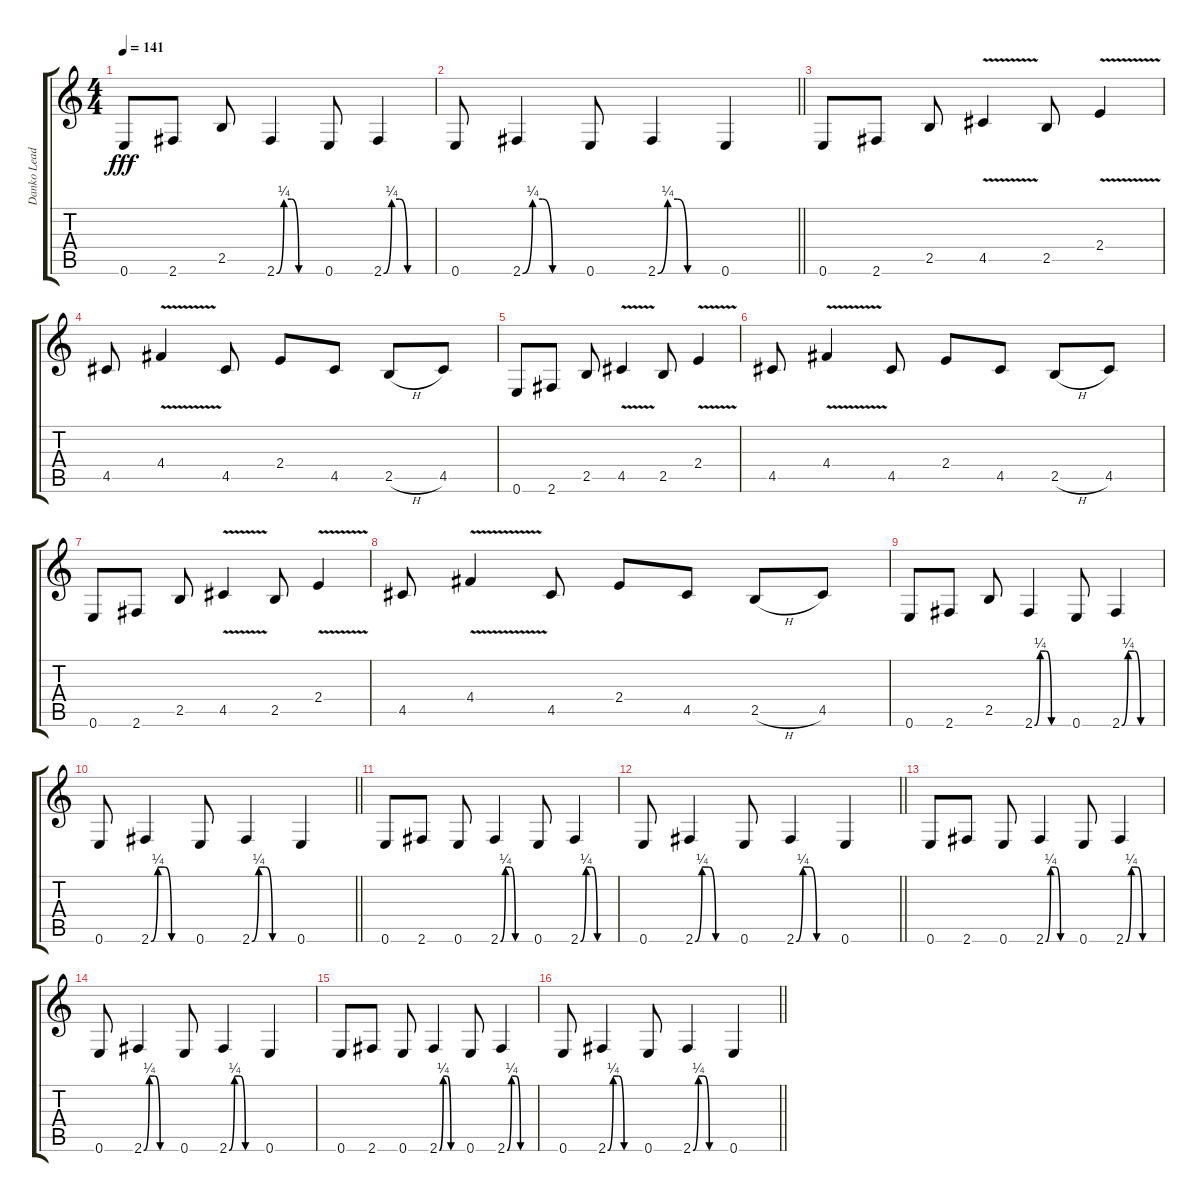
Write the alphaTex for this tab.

\track ("Danko Leadguitar" "Danko Lead") {instrument overdrivenguitar}
\staff {score tabs}
\tuning (E4 B3 G3 D3 A2 E2) {hide}
\ts (4 4)
\tempo 141
\clef g2
\ks c
0.6.8{dy fff} 2.6.8 2.5.8 2.6{be (custom 0 0 10 1 20 1 30 0 60 0)}.4 0.6.8 2.6{be (custom 0 0 10 1 20 1 30 0 60 0)}.4 |
\barLineRight lightlight
0.6.8 2.6{be (custom 0 0 10 1 20 1 30 0 60 0)}.4 0.6.8 2.6{be (custom 0 0 10 1 20 1 30 0 60 0)}.4 0.6.4 |
0.6.8 2.6.8 2.5.8 4.5{v}.4 2.5.8 2.4{v}.4 |
4.5.8 4.4{v}.4 4.5.8 2.4.8 4.5.8 2.5{h}.8 4.5.8 |
0.6.8 2.6.8 2.5.8 4.5{v}.4 2.5.8 2.4{v}.4 |
4.5.8 4.4{v}.4 4.5.8 2.4.8 4.5.8 2.5{h}.8 4.5.8 |
0.6.8 2.6.8 2.5.8 4.5{v}.4 2.5.8 2.4{v}.4 |
4.5.8 4.4{v}.4 4.5.8 2.4.8 4.5.8 2.5{h}.8 4.5.8 |
0.6.8 2.6.8 2.5.8 2.6{be (custom 0 0 10 1 20 1 30 0 60 0)}.4 0.6.8 2.6{be (custom 0 0 10 1 20 1 30 0 60 0)}.4 |
\barLineRight lightlight
0.6.8 2.6{be (custom 0 0 10 1 20 1 30 0 60 0)}.4 0.6.8 2.6{be (custom 0 0 10 1 20 1 30 0 60 0)}.4 0.6.4 |
0.6.8 2.6.8 0.6.8 2.6{be (custom 0 0 10 1 20 1 30 0 60 0)}.4 0.6.8 2.6{be (custom 0 0 10 1 20 1 30 0 60 0)}.4 |
\barLineRight lightlight
0.6.8 2.6{be (custom 0 0 10 1 20 1 30 0 60 0)}.4 0.6.8 2.6{be (custom 0 0 10 1 20 1 30 0 60 0)}.4 0.6.4 |
0.6.8 2.6.8 0.6.8 2.6{be (custom 0 0 10 1 20 1 30 0 60 0)}.4 0.6.8 2.6{be (custom 0 0 10 1 20 1 30 0 60 0)}.4 |
0.6.8 2.6{be (custom 0 0 10 1 20 1 30 0 60 0)}.4 0.6.8 2.6{be (custom 0 0 10 1 20 1 30 0 60 0)}.4 0.6.4 |
0.6.8 2.6.8 0.6.8 2.6{be (custom 0 0 10 1 20 1 30 0 60 0)}.4 0.6.8 2.6{be (custom 0 0 10 1 20 1 30 0 60 0)}.4 |
\barLineRight lightlight
0.6.8 2.6{be (custom 0 0 10 1 20 1 30 0 60 0)}.4 0.6.8 2.6{be (custom 0 0 10 1 20 1 30 0 60 0)}.4 0.6.4
